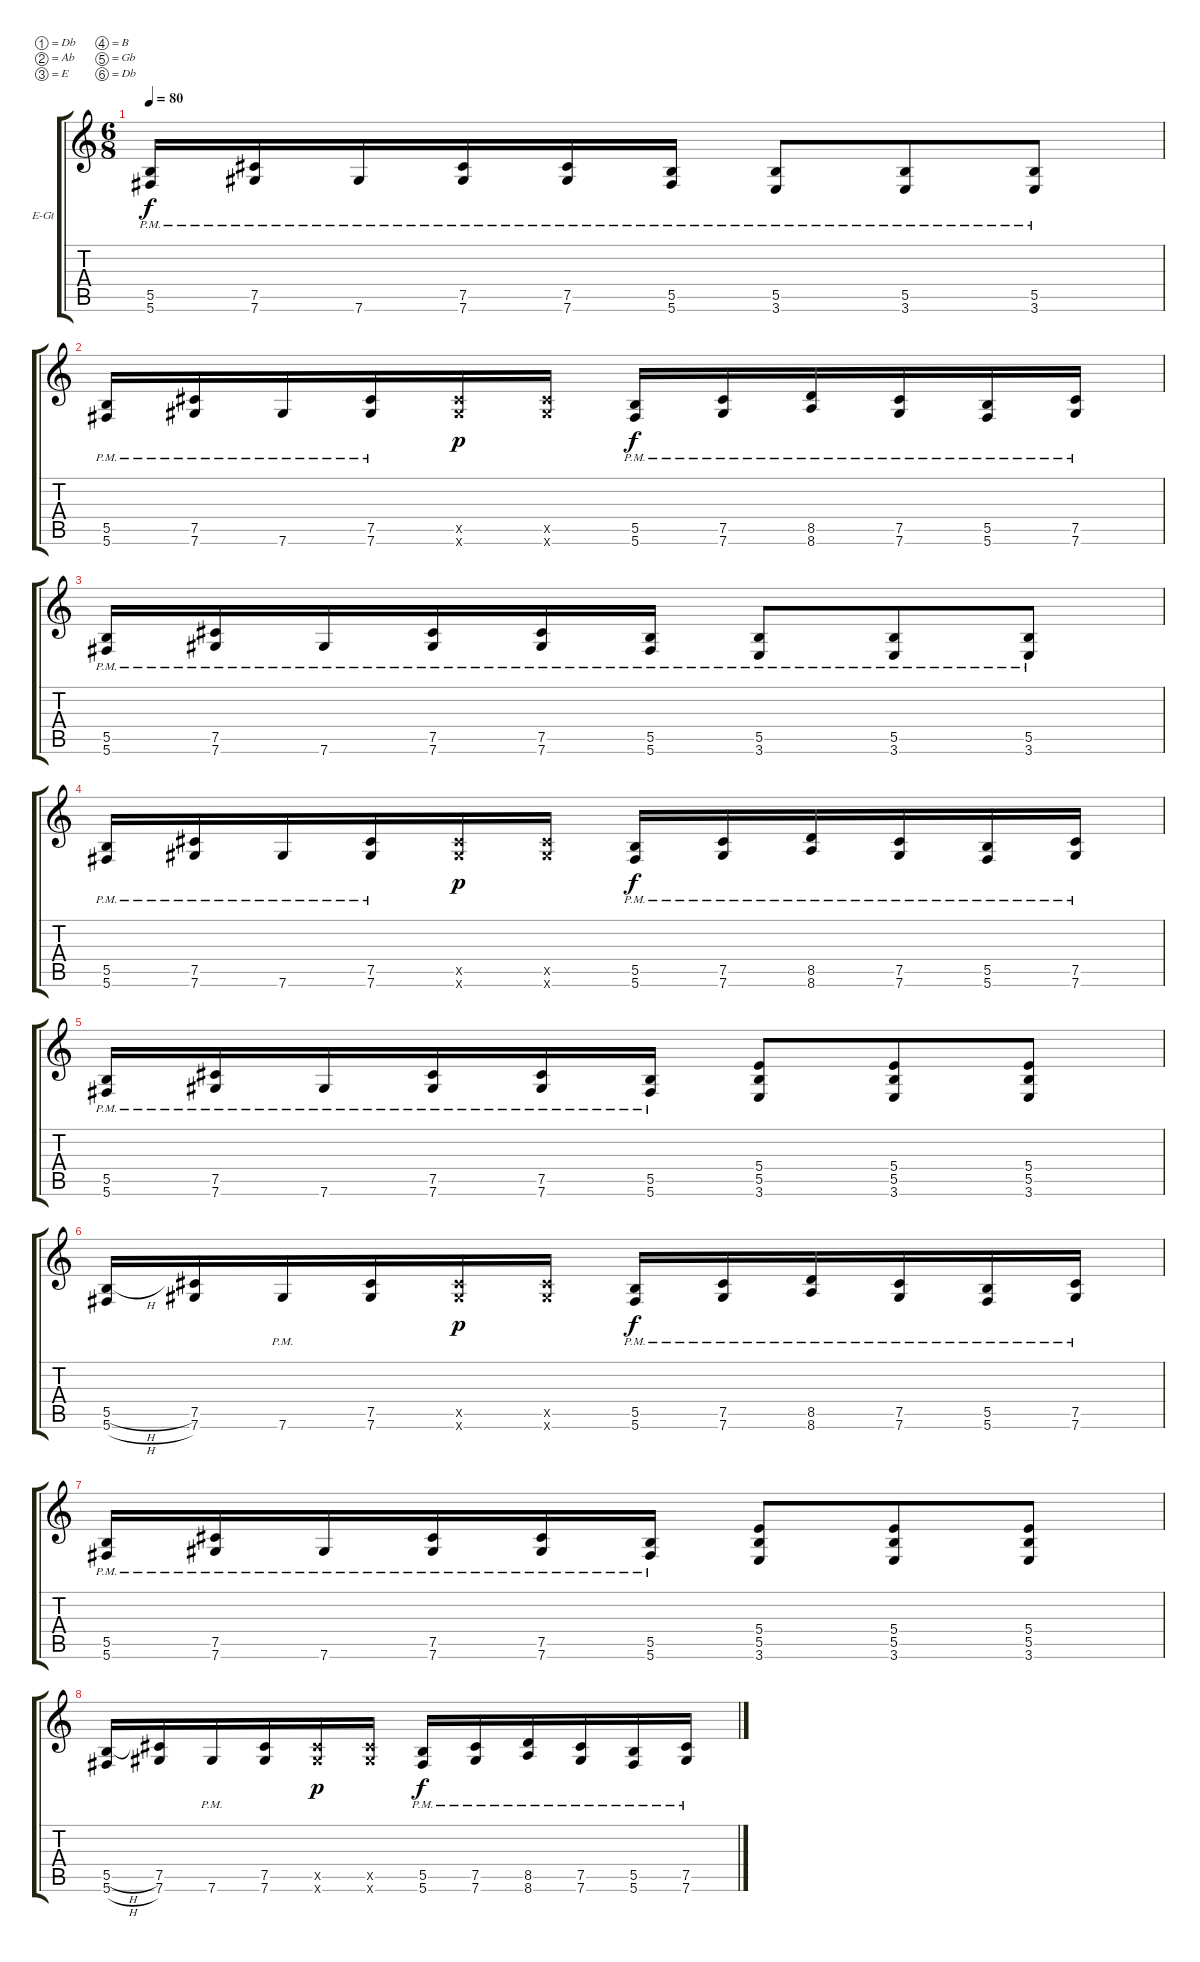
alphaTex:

\defaultSystemsLayout 4
\bracketExtendMode groupsimilarinstruments
\firstSystemTrackNameOrientation horizontal
\otherSystemsTrackNameOrientation horizontal
\track ("Electric Guitar" "E-Gt") {instrument overdrivenguitar}
\staff {score tabs}
\tuning (Db4 Ab3 E3 B2 Gb2 Db2)
\ts (6 8)
\tempo 80
\clef g2
\ks c
(5.6{pm} 5.5{pm}).16{dy f} (7.5{pm} 7.6{pm}).16 7.6{pm}.16 (7.6{pm} 7.5{pm}).16 (7.6{pm} 7.5{pm}).16 (5.5{pm} 5.6{pm}).16 (3.6{pm} 5.5{pm}).8 (3.6{pm} 5.5{pm}).8 (3.6{pm} 5.5{pm}).8 |
(5.6{pm} 5.5{pm}).16 (7.5{pm} 7.6{pm}).16 7.6{pm}.16 (7.6{pm} 7.5{pm}).16 (7.6{x} 7.5{x}).16{dy p} (7.6{x} 7.5{x}).16 (5.6{pm} 5.5{pm}).16{dy f} (7.6{pm} 7.5{pm}).16 (8.5{pm} 8.6{pm}).16 (7.6{pm} 7.5{pm}).16 (5.6{pm} 5.5{pm}).16 (7.5{pm} 7.6{pm}).16 |
(5.6{pm} 5.5{pm}).16 (7.5{pm} 7.6{pm}).16 7.6{pm}.16 (7.6{pm} 7.5{pm}).16 (7.6{pm} 7.5{pm}).16 (5.5{pm} 5.6{pm}).16 (3.6{pm} 5.5{pm}).8 (3.6{pm} 5.5{pm}).8 (3.6{pm} 5.5{pm}).8 |
(5.6{pm} 5.5{pm}).16 (7.5{pm} 7.6{pm}).16 7.6{pm}.16 (7.6{pm} 7.5{pm}).16 (7.6{x} 7.5{x}).16{dy p} (7.6{x} 7.5{x}).16 (5.6{pm} 5.5{pm}).16{dy f} (7.6{pm} 7.5{pm}).16 (8.5{pm} 8.6{pm}).16 (7.6{pm} 7.5{pm}).16 (5.6{pm} 5.5{pm}).16 (7.5{pm} 7.6{pm}).16 |
(5.6{pm} 5.5{pm}).16 (7.5{pm} 7.6{pm}).16 7.6{pm}.16 (7.6{pm} 7.5{pm}).16 (7.6{pm} 7.5{pm}).16 (5.5{pm} 5.6{pm}).16 (5.4 3.6 5.5).8 (5.4 5.5 3.6).8 (5.4 5.5 3.6).8 |
(5.6{h} 5.5{h}).16 (7.5 7.6).16 7.6{pm}.16 (7.6 7.5).16 (7.6{x} 7.5{x}).16{dy p} (7.6{x} 7.5{x}).16 (5.6{pm} 5.5{pm}).16{dy f} (7.6{pm} 7.5{pm}).16 (8.5{pm} 8.6{pm}).16 (7.6{pm} 7.5{pm}).16 (5.6{pm} 5.5{pm}).16 (7.5{pm} 7.6{pm}).16 |
(5.6{pm} 5.5{pm}).16 (7.5{pm} 7.6{pm}).16 7.6{pm}.16 (7.6{pm} 7.5{pm}).16 (7.6{pm} 7.5{pm}).16 (5.5{pm} 5.6{pm}).16 (5.4 3.6 5.5).8 (5.4 5.5 3.6).8 (5.4 5.5 3.6).8 |
(5.6{h} 5.5{h}).16 (7.5 7.6).16 7.6{pm}.16 (7.6 7.5).16 (7.6{x} 7.5{x}).16{dy p} (7.6{x} 7.5{x}).16 (5.6{pm} 5.5{pm}).16{dy f} (7.6{pm} 7.5{pm}).16 (8.5{pm} 8.6{pm}).16 (7.6{pm} 7.5{pm}).16 (5.6{pm} 5.5{pm}).16 (7.5{pm} 7.6{pm}).16
